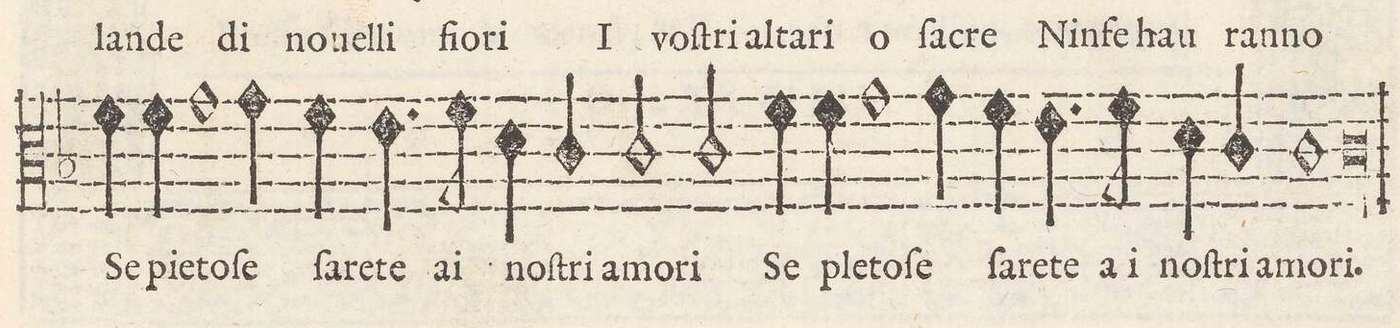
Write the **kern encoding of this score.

**kern	**text
*I"ALTO	*
*clefC3	*
*k[b-]	*
*met(C)	*
*M4/4	*
4f\	Se
4f\	pie-
1g\	-to-
=89-	=89-
4g\	-ſe
4f\	ſa-
=90-	=90-
4.e\	-re-
8f\	-te ai
4d\	noſ-
4c/	-tri a-
=91-	=91-
2c/	-mo-
2c/	-ri
=92-	=92-
4f\	Se
4f\	pie-
1g\	-to-
=93-	=93-
4g\	-ſe
4f\	ſa-
=94-	=94-
4.e\	-re-
8f\	-te a i
4d\	noſ-
4c/	tri a-
=95-	=95-
1c	-mo-
=96-	=96-
1cl	-ri.
==	==
*-	*-
